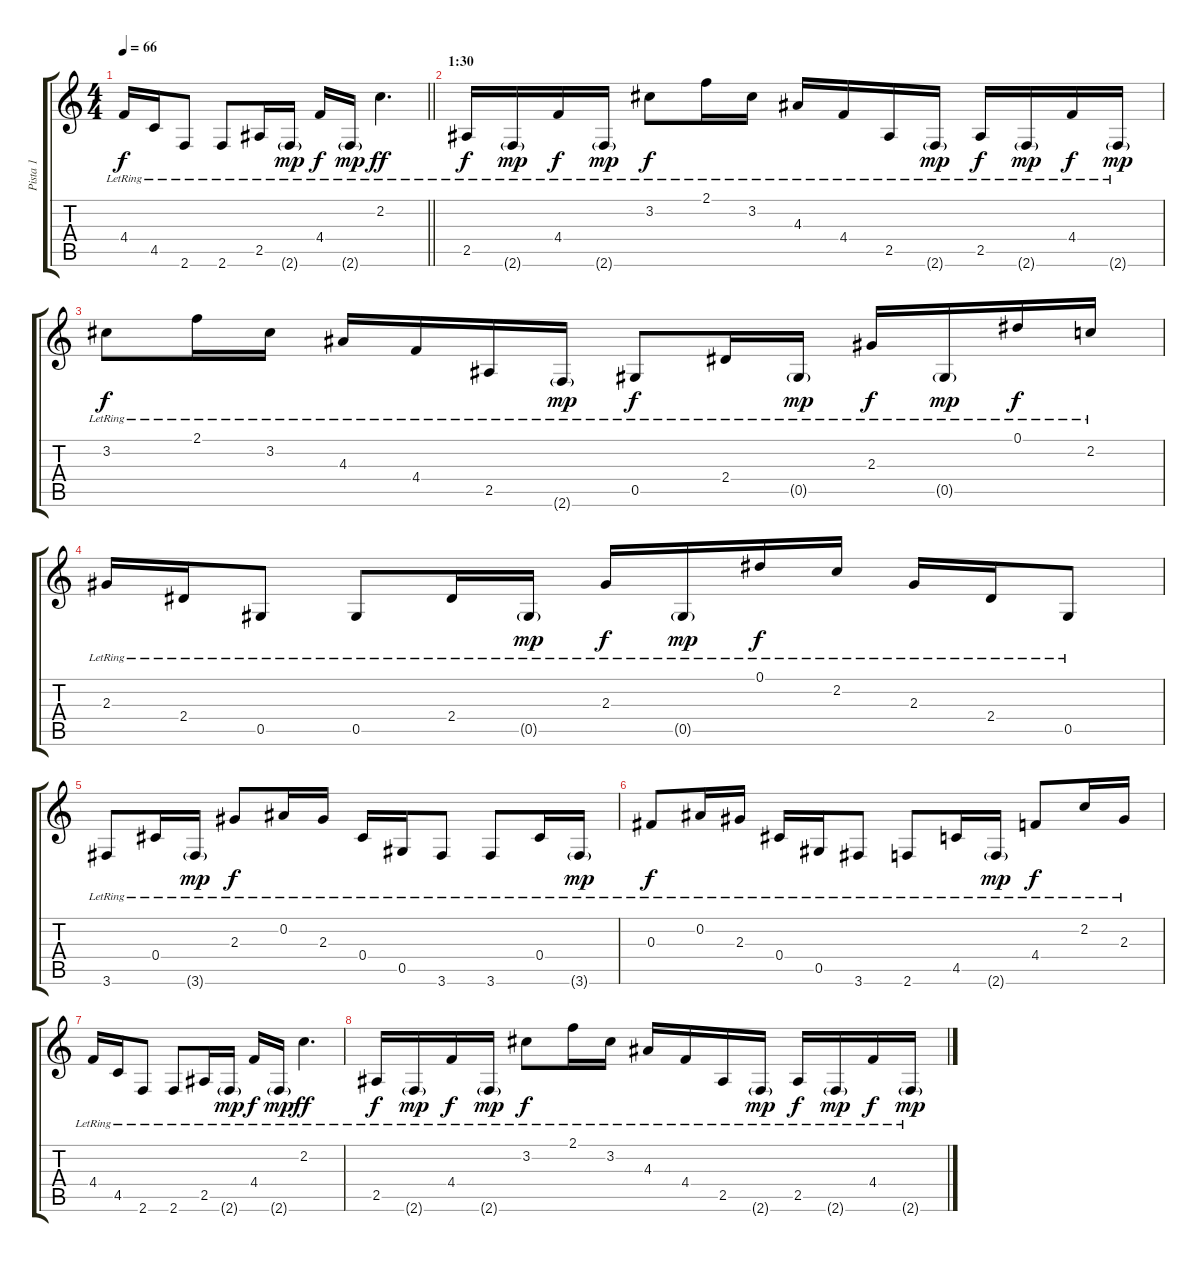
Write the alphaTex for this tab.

\track ("Pista 1" "Pista 1") {instrument electricguitarjazz}
\staff {score tabs}
\tuning (Eb4 Bb3 Gb3 Db3 Ab2 Eb2) {hide}
\ts (4 4)
\tempo 66
\clef g2
\barLineRight lightlight
\ks c
4.4{lr}.16{dy f} 4.5{lr}.16 2.6{lr}.8 2.6{lr}.8 2.5{lr}.16 2.6{g lr}.16{dy mp} 4.4{lr}.16{dy f} 2.6{g lr}.16{dy mp} 2.2{lr}.4{d dy ff} |
\section ("" "1:30")
2.5{lr}.16{dy f} 2.6{g lr}.16{dy mp} 4.4{lr}.16{dy f} 2.6{g lr}.16{dy mp} 3.2{lr}.8{dy f} 2.1{lr}.16 3.2{lr}.16 4.3{lr}.16 4.4{lr}.16 2.5{lr}.16 2.6{g lr}.16{dy mp} 2.5{lr}.16{dy f} 2.6{g lr}.16{dy mp} 4.4{lr}.16{dy f} 2.6{g lr}.16{dy mp} |
3.2{lr}.8{dy f} 2.1{lr}.16 3.2{lr}.16 4.3{lr}.16 4.4{lr}.16 2.5{lr}.16 2.6{g lr}.16{dy mp} 0.5{lr}.8{dy f} 2.4{lr}.16 0.5{g lr}.16{dy mp} 2.3{lr}.16{dy f} 0.5{g lr}.16{dy mp} 0.1{lr}.16{dy f} 2.2{lr}.16 |
2.3{lr}.16 2.4{lr}.16 0.5{lr}.8 0.5{lr}.8 2.4{lr}.16 0.5{g lr}.16{dy mp} 2.3{lr}.16{dy f} 0.5{g lr}.16{dy mp} 0.1{lr}.16{dy f} 2.2{lr}.16 2.3{lr}.16 2.4{lr}.16 0.5{lr}.8 |
3.6{lr}.8 0.4{lr}.16 3.6{g lr}.16{dy mp} 2.3{lr}.8{dy f} 0.2{lr}.16 2.3{lr}.16 0.4{lr}.16 0.5{lr}.16 3.6{lr}.8 3.6{lr}.8 0.4{lr}.16 3.6{g lr}.16{dy mp} |
0.3{lr}.8{dy f} 0.2{lr}.16 2.3{lr}.16 0.4{lr}.16 0.5{lr}.16 3.6{lr}.8 2.6{lr}.8 4.5{lr}.16 2.6{g lr}.16{dy mp} 4.4{lr}.8{dy f} 2.2{lr}.16 2.3{lr}.16 |
4.4{lr}.16 4.5{lr}.16 2.6{lr}.8 2.6{lr}.8 2.5{lr}.16 2.6{g lr}.16{dy mp} 4.4{lr}.16{dy f} 2.6{g lr}.16{dy mp} 2.2{lr}.4{d dy ff} |
2.5{lr}.16{dy f} 2.6{g lr}.16{dy mp} 4.4{lr}.16{dy f} 2.6{g lr}.16{dy mp} 3.2{lr}.8{dy f} 2.1{lr}.16 3.2{lr}.16 4.3{lr}.16 4.4{lr}.16 2.5{lr}.16 2.6{g lr}.16{dy mp} 2.5{lr}.16{dy f} 2.6{g lr}.16{dy mp} 4.4{lr}.16{dy f} 2.6{g lr}.16{dy mp}
